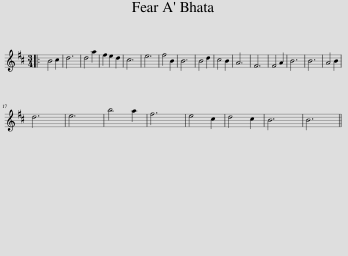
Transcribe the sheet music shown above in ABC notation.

X:1
L:1/8
M:3/4
I:linebreak $
K:Bmin
V:1 treble
V:1
|: B4 c2 | d6 | d4 a2 | f2 e2 d2 | c6 | %5
 e6 | f4 B2 | B6 | B4 d2 | c4 B2 | %10
 A6 | F6 | F4 A2 | B6 | B6 | %15
 A4 B2 |$ d6 | e6 | b4 a2 | f6 | %20
 e4 c2 | d4 c2 | B6 | B6 || %24
